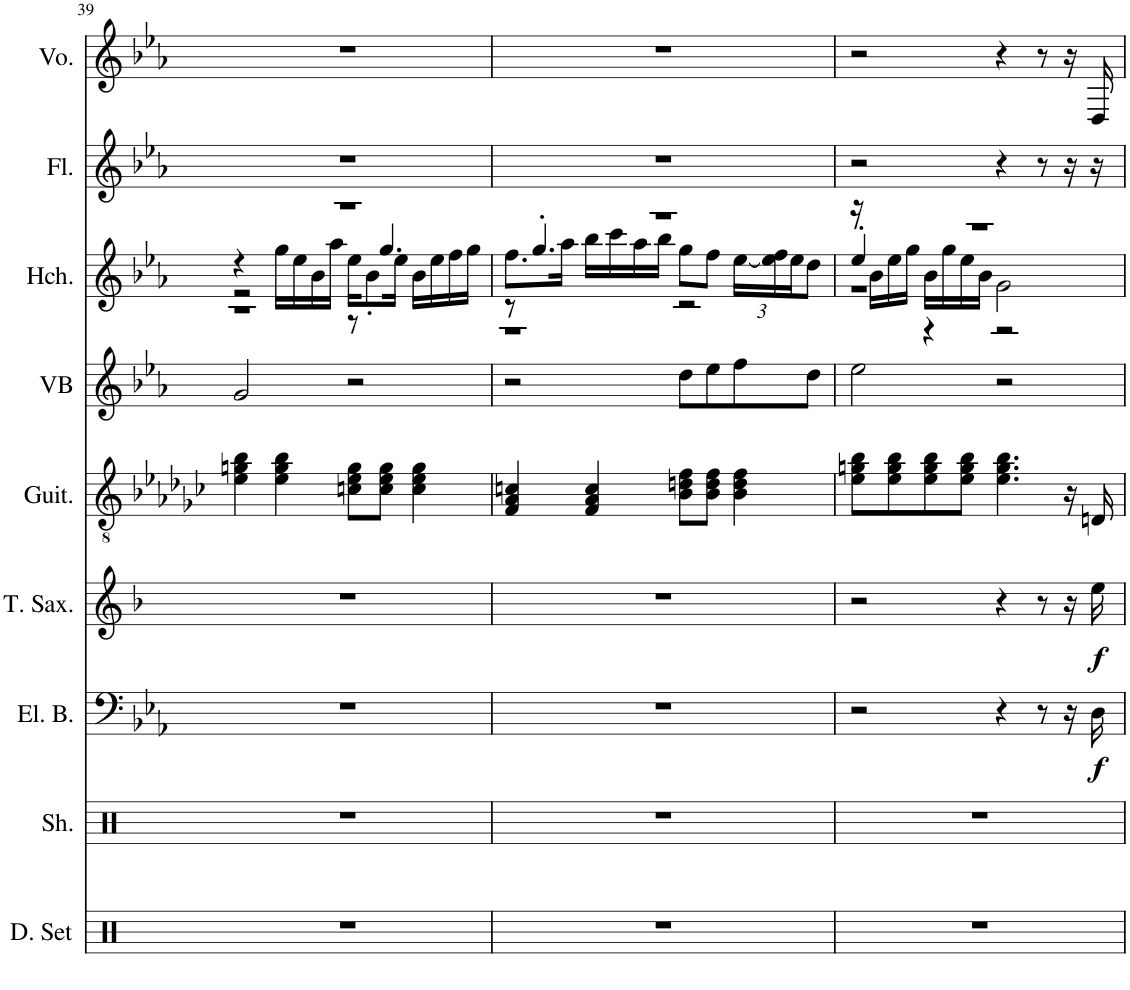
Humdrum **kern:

**kern	**kern	**kern	**dynam	**kern	**dynam	**kern	**kern	**kern	**kern	**kern
*part9	*part8	*part7	*part7	*part6	*part6	*part5	*part4	*part3	*part2	*part1
*staff9	*staff8	*staff7	*staff7	*staff6	*staff6	*staff5	*staff4	*staff3	*staff2	*staff1
*I"Drumset	*I"Shaker	*I"Electric Bass	*	*I"Tenor Saxophone	*	*I"Acoustic Guitar	*I"Vocal Backup	*I"Harpsichord	*I"Flute	*I"Melody Vocal
*I'D. Set	*I'Sh.	*I'El. B.	*	*I'T. Sax.	*	*I'Guit.	*I'VB	*I'Hch.	*I'Fl.	*I'Vo.
!!LO:PB:g=z
*clefX	*clefX	*clefF4	*	*clefG2	*	*clefGv2	*clefG2	*clefG2	*clefG2	*clefG2
*	*	*Trd7c12	*	*Trd8c14	*	*	*	*	*	*
*k[]	*k[b-e-a-]	*k[b-e-a-]	*	*k[b-]	*	*k[b-e-a-d-g-c-]	*k[b-e-a-]	*k[b-e-a-]	*k[b-e-a-]	*k[b-e-a-]
*M4/4	*M4/4	*M4/4	*	*M4/4	*	*M4/4	*M4/4	*M4/4	*M4/4	*M4/4
=39	=39	=39	=39	=39	=39	=39	=39	=39	=39	=39
*	*	*	*	*	*	*	*	*^	*	*
*	*	*	*	*	*	*	*	*	*^	*	*
*	*	*	*	*	*	*	*	*	*	*^	*	*
1r	1r	1r	.	1r	.	4e-\ 4gn\ 4b-\	2g/	1r	4r	2r	1r	1r	1r
.	.	.	.	.	.	4e-\ 4g\ 4b-\	.	.	16gg\LL	.	.	.	.
.	.	.	.	.	.	.	.	.	16ee-\	.	.	.	.
.	.	.	.	.	.	.	.	.	16b-\	.	.	.	.
.	.	.	.	.	.	.	.	.	16aa-\JJ	.	.	.	.
.	.	.	.	.	.	8cn\ 8e-\ 8g\L	2r	.	16ee-\KL	8r	.	.	.
.	.	.	.	.	.	.	.	.	8b-'\	.	.	.	.
.	.	.	.	.	.	8c\ 8e-\ 8g\J	.	.	.	4.gg/	.	.	.
.	.	.	.	.	.	.	.	.	16ee-\Jk	.	.	.	.
.	.	.	.	.	.	4c\ 4e-\ 4g\	.	.	16b-\LL	.	.	.	.
.	.	.	.	.	.	.	.	.	16ee-\	.	.	.	.
.	.	.	.	.	.	.	.	.	16ff\	.	.	.	.
.	.	.	.	.	.	.	.	.	16gg\JJ	.	.	.	.
=40	=40	=40	=40	=40	=40	=40	=40	=40	=40	=40	=40	=40	=40
1r	1r	1r	.	1r	.	4F/ 4A-/ 4cn/	2r	1r	8.ff'\L	8r	1r	1r	1r
.	.	.	.	.	.	.	.	.	.	4.gg'/	.	.	.
.	.	.	.	.	.	.	.	.	16aa-\Jk	.	.	.	.
.	.	.	.	.	.	4F/ 4A-/ 4c/	.	.	16bb-\LL	.	.	.	.
.	.	.	.	.	.	.	.	.	16ccc\	.	.	.	.
.	.	.	.	.	.	.	.	.	16aa-\	.	.	.	.
.	.	.	.	.	.	.	.	.	16bb-\JJ	.	.	.	.
.	.	.	.	.	.	8B-\ 8dn\ 8f\L	8dd\L	.	8gg\L	2r	.	.	.
.	.	.	.	.	.	8B-\ 8d\ 8f\J	8ee-\	.	8ff\J	.	.	.	.
*	*	*	*	*	*	*	*	*	*Xbrackettup	*	*	*	*
.	.	.	.	.	.	4B-\ 4d\ 4f\	8ff\	.	[24ee-\LL	.	.	.	.
.	.	.	.	.	.	.	.	.	24ee-\] 24ff\	.	.	.	.
.	.	.	.	.	.	.	.	.	24ee-\J	.	.	.	.
.	.	.	.	.	.	.	8dd\J	.	8dd\J	.	.	.	.
=41	=41	=41	=41	=41	=41	=41	=41	=41	=41	=41	=41	=41	=41
1r	1r	2r	.	2r	.	8e-\ 8gn\ 8b-\L	2ee-\	1r	16r	4ee-'/	1r	2r	2r
.	.	.	.	.	.	.	.	.	16b-\LL	.	.	.	.
.	.	.	.	.	.	8e-\ 8g\ 8b-\	.	.	16ee-\	.	.	.	.
.	.	.	.	.	.	.	.	.	16gg\JJ	.	.	.	.
.	.	.	.	.	.	8e-\ 8g\ 8b-\	.	.	16b-\LL	4r	.	.	.
.	.	.	.	.	.	.	.	.	16gg\	.	.	.	.
.	.	.	.	.	.	8e-\ 8g\ 8b-\J	.	.	16ee-\	.	.	.	.
.	.	.	.	.	.	.	.	.	16b-\JJ	.	.	.	.
.	.	4r	.	4r	.	4.e-\ 4.g\ 4.b-\	2r	.	2g\	2r	.	4r	4r
.	.	8r	.	8r	.	.	.	.	.	.	.	8r	8r
.	.	16r	.	16r	.	16r	.	.	.	.	.	16r	16r
!	!	!	!LO:DY:b	!	!LO:DY:b	!	!	!	!	!	!	!	!
.	.	16D\	f	16ee\	f	16Dn/	.	.	.	.	.	16r	16D/
*	*	*	*	*	*	*	*	*v	*v	*v	*v	*	*
=	=	=	=	=	=	=	=	=	=	=
*-	*-	*-	*-	*-	*-	*-	*-	*-	*-	*-
